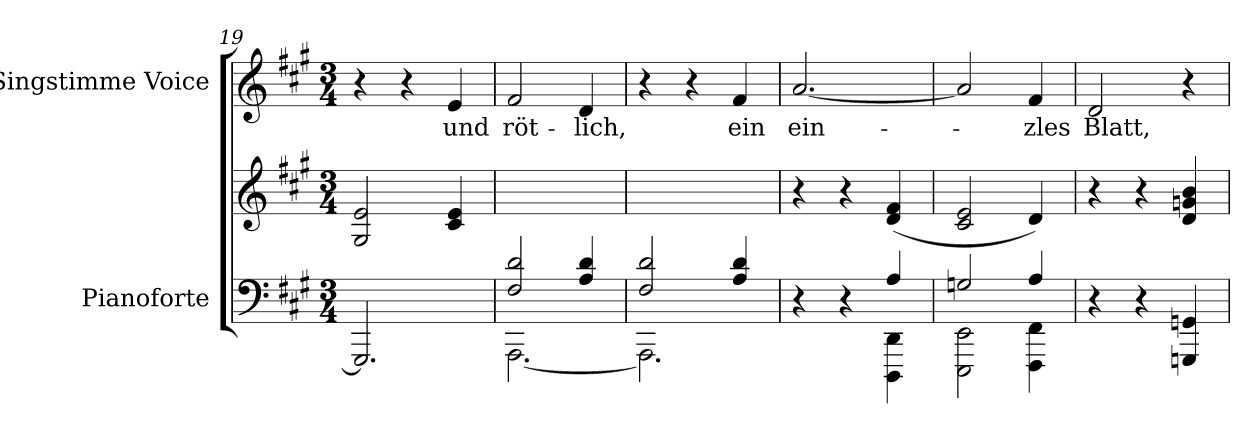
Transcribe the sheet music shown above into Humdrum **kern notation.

**kern	**kern	**kern	**text
*part2	*part2	*part1	*part1
*staff3	*staff2	*staff1	*staff1
*I"Pianoforte	*	*I"Singstimme Voice	*
*I'Pno	*	*	*
*clefF4	*clefG2	*clefG2	*
*k[f#c#g#]	*k[f#c#g#]	*k[f#c#g#]	*
*M3/4	*M3/4	*M3/4	*
*MM90	*MM90	*MM90	*
=19	=19	=19	=19
2.GGG#/]	2G#/ 2e/	4r	.
.	.	4r	.
!	!	!	!LO:LY:b
.	4c#/ 4e/	4e/	und
=20	=20	=20	=20
*^	*	*	*
!	!	!	!	!LO:LY:b
2F#/ 2d/	[2.AAA\	2.ryy	2f#/	röt-
!	!	!	!	!LO:LY:b
4A/ 4d/	.	.	4d/	-lich,
=21	=21	=21	=21	=21
2F#/ 2d/	2.AAA\]	2.ryy	4r	.
.	.	.	4r	.
!	!	!	!	!LO:LY:b
4A/ 4d/	.	.	4f#/	ein
=22	=22	=22	=22	=22
!	!	!	!	!LO:LY:b
4r	2ryy	4r	[2.a/	ein-
4r	.	4r	.	.
4DDD\ 4DD\	4A/	(>4d/ 4f#/	.	.
=23	=23	=23	=23	=23
2EEE\ 2EE\	2Gn/	2c#/ 2e/	2a/]	.
!	!	!	!	!LO:LY:b
4FFF#\ 4FF#\	4A/	4d/)	4f#/	-zles
*v	*v	*	*	*
!!LO:LB:g=z
=24	=24	=24	=24
*	*	*MM86	*
*^	*	*	*
!	!	!	!	!LO:LY:b
*v	*v	*	*	*
4r	4r	2d/	Blatt,
4r	4r	.	.
4GGGn/ 4GGn/	4d/ 4gn/ 4b/	4r	.
=	=	=	=
*-	*-	*-	*-
